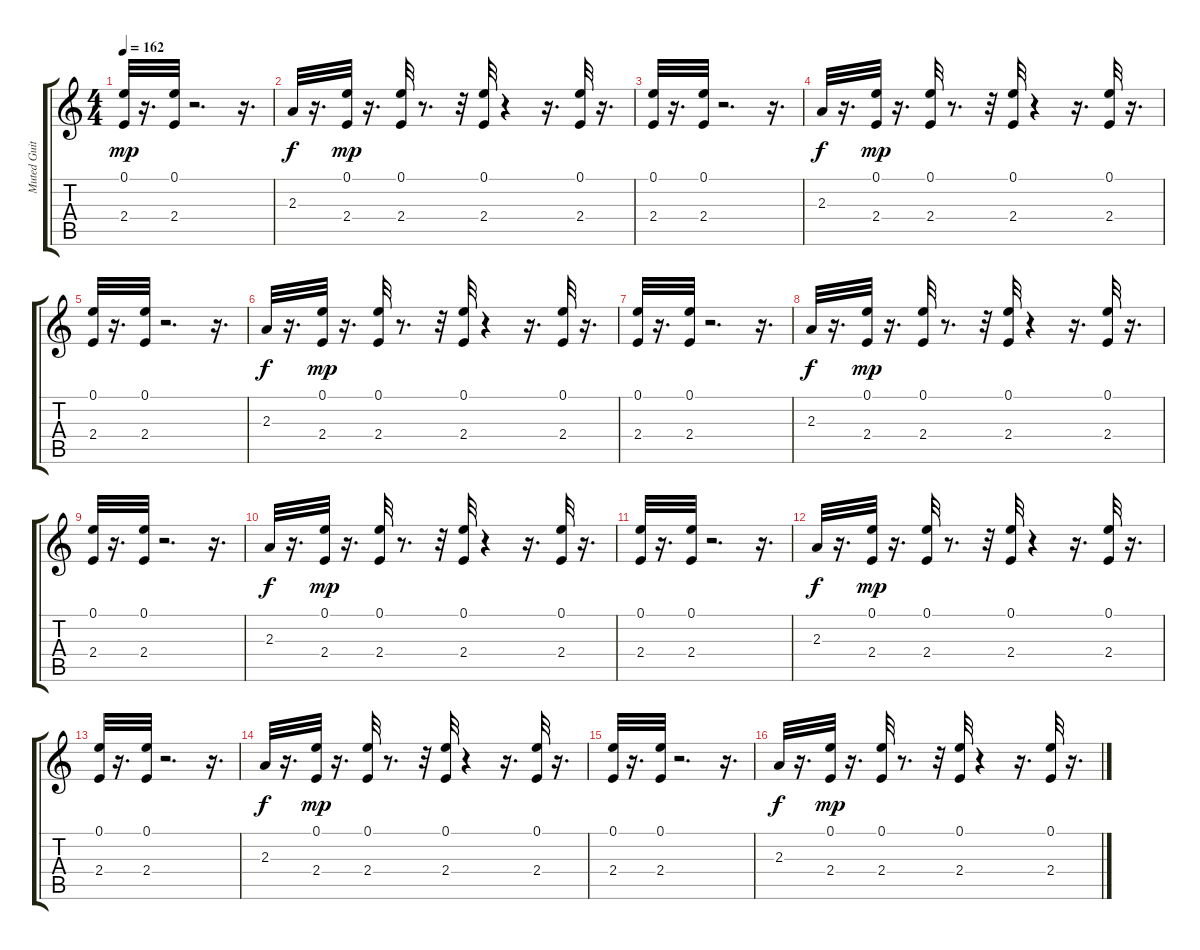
\track ("Muted Guitar" "Muted Guit") {instrument electricguitarmuted}
\staff {score tabs}
\tuning (E4 B3 G3 D3 A2 E2) {hide}
\ts (4 4)
\tempo 162
\clef g2
\ks c
(0.1 2.4).32{dy mp} r.16{d} (0.1 2.4).32 r.2{d} r.16{d} |
2.3.32{dy f} r.16{d} (0.1 2.4).32{dy mp} r.16{d} (0.1 2.4).32 r.8{d} r.32 (0.1 2.4).32 r.4 r.16{d} (0.1 2.4).32 r.16{d} |
(0.1 2.4).32 r.16{d} (0.1 2.4).32 r.2{d} r.16{d} |
2.3.32{dy f} r.16{d} (0.1 2.4).32{dy mp} r.16{d} (0.1 2.4).32 r.8{d} r.32 (0.1 2.4).32 r.4 r.16{d} (0.1 2.4).32 r.16{d} |
(0.1 2.4).32 r.16{d} (0.1 2.4).32 r.2{d} r.16{d} |
2.3.32{dy f} r.16{d} (0.1 2.4).32{dy mp} r.16{d} (0.1 2.4).32 r.8{d} r.32 (0.1 2.4).32 r.4 r.16{d} (0.1 2.4).32 r.16{d} |
(0.1 2.4).32 r.16{d} (0.1 2.4).32 r.2{d} r.16{d} |
2.3.32{dy f} r.16{d} (0.1 2.4).32{dy mp} r.16{d} (0.1 2.4).32 r.8{d} r.32 (0.1 2.4).32 r.4 r.16{d} (0.1 2.4).32 r.16{d} |
(0.1 2.4).32 r.16{d} (0.1 2.4).32 r.2{d} r.16{d} |
2.3.32{dy f} r.16{d} (0.1 2.4).32{dy mp} r.16{d} (0.1 2.4).32 r.8{d} r.32 (0.1 2.4).32 r.4 r.16{d} (0.1 2.4).32 r.16{d} |
(0.1 2.4).32 r.16{d} (0.1 2.4).32 r.2{d} r.16{d} |
2.3.32{dy f} r.16{d} (0.1 2.4).32{dy mp} r.16{d} (0.1 2.4).32 r.8{d} r.32 (0.1 2.4).32 r.4 r.16{d} (0.1 2.4).32 r.16{d} |
(0.1 2.4).32 r.16{d} (0.1 2.4).32 r.2{d} r.16{d} |
2.3.32{dy f} r.16{d} (0.1 2.4).32{dy mp} r.16{d} (0.1 2.4).32 r.8{d} r.32 (0.1 2.4).32 r.4 r.16{d} (0.1 2.4).32 r.16{d} |
(0.1 2.4).32 r.16{d} (0.1 2.4).32 r.2{d} r.16{d} |
2.3.32{dy f} r.16{d} (0.1 2.4).32{dy mp} r.16{d} (0.1 2.4).32 r.8{d} r.32 (0.1 2.4).32 r.4 r.16{d} (0.1 2.4).32 r.16{d}
